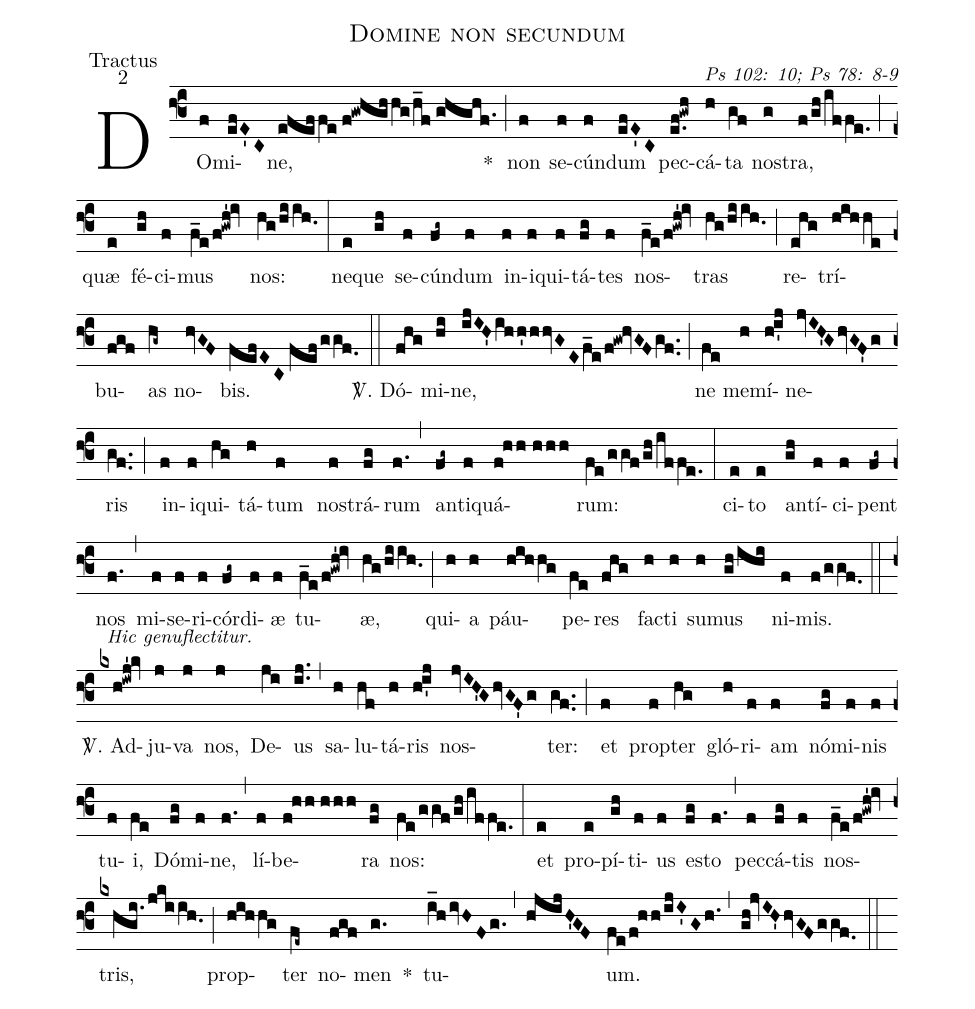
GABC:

name: Domine non secundum;
office-part: Tractus;
mode: 2;
commentary: Ps 102: 10; Ps 78: 8-9;
%%
(f3) DO(f)mi(efE'C)ne,(efeffe//f!gwhghhg/h_f//ghghf.) *(;)
non(f) se(f)cún(f)dum(efE'C) pec(e.f!gwh)cá(h)ta(gf) nos(g)tra,(f/gh/iffe.) (;) quæ(e) fé(gh)ci(f)mus(f_e/f!gwh'!iv) nos:(hg/hiih.0) (:)
ne(e)que(gh) se(f)cún(fg~)dum(f) in(f)i(f)qui(f)tá(fg)tes(f) nos(f_e/f!gwh'!iv)tras(hg/hiih.0) (;) re(ehg)trí(hihhe)bu(fgf)as(hg~) no(hvGF)bis.(fefEC//fef/ggf.0) (::)
<sp>V/</sp>. Dó(fhg)mi(hi)ne,(ijIH'ihh'hhvGEf_e/f!gw!hvGFgf..) (;) ne(fe) me(h)mí(hi'j)ne(jvIH'GhvGF'g)ris(gf..) (;) in(f)i(f)qui(hg)tá(h)tum(f) nos(f)trá(fg)rum(f.) (,) an(fg~)ti(f)quá(f!hh//hhh)rum:(fe/ggf/gh/iffe.) (:)
ci(e)to(e) an(gh)tí(f)ci(f)pent(fg~) nos(f.) (,) mi(f)se(f)ri(f)cór(fg~)di(f)æ(f) tu(f_e/f!gwh'!iv)æ,(hg/hiih.0) (;) qui(h)a(h) páu(hihhg)pe(fe)res(fhg) fac(h)ti(h) su(h)mus(gh/ihi) ni(f)mis.(f/ggf.0) (::)
<sp>V/</sp>. <alt> Hic genuflectitur.</alt>Ad(kxh!iwj'!kv)ju(j)va(j) nos,(j) De(ji)us(ij..) (,) sa(h)lu(hf)tá(h)ris(hi'j) nos(jvIH'GhvGF'g)ter:(gf..) (;) et(f) prop(f)ter(hg) gló(h)ri(f)am(f) nó(fg)mi(f)nis(f) tu(f)i,(fe) Dó(fg)mi(f)ne,(f.) (,) lí(f)be(f!hh//hhh)ra(fg) nos:(fe/ggf/gh/iffe.) (:)
et(e) pro(e)pí(gh)ti(f)us(f) es(fg)to(f.) (,) pec(f)cá(fg)tis(f) nos(f_e/f!gwh'!iv)tris,(kxhgi./jkiih.0) (;) prop(hihhg)ter(fe~) no(fgf)men(g.) *() tu(i_hivHFg.)(,)(hjijH'GF)um.(fe/f!hh/ijI'Gh.) (,) (gh!jvIH'hvGFggf.0) (::)
